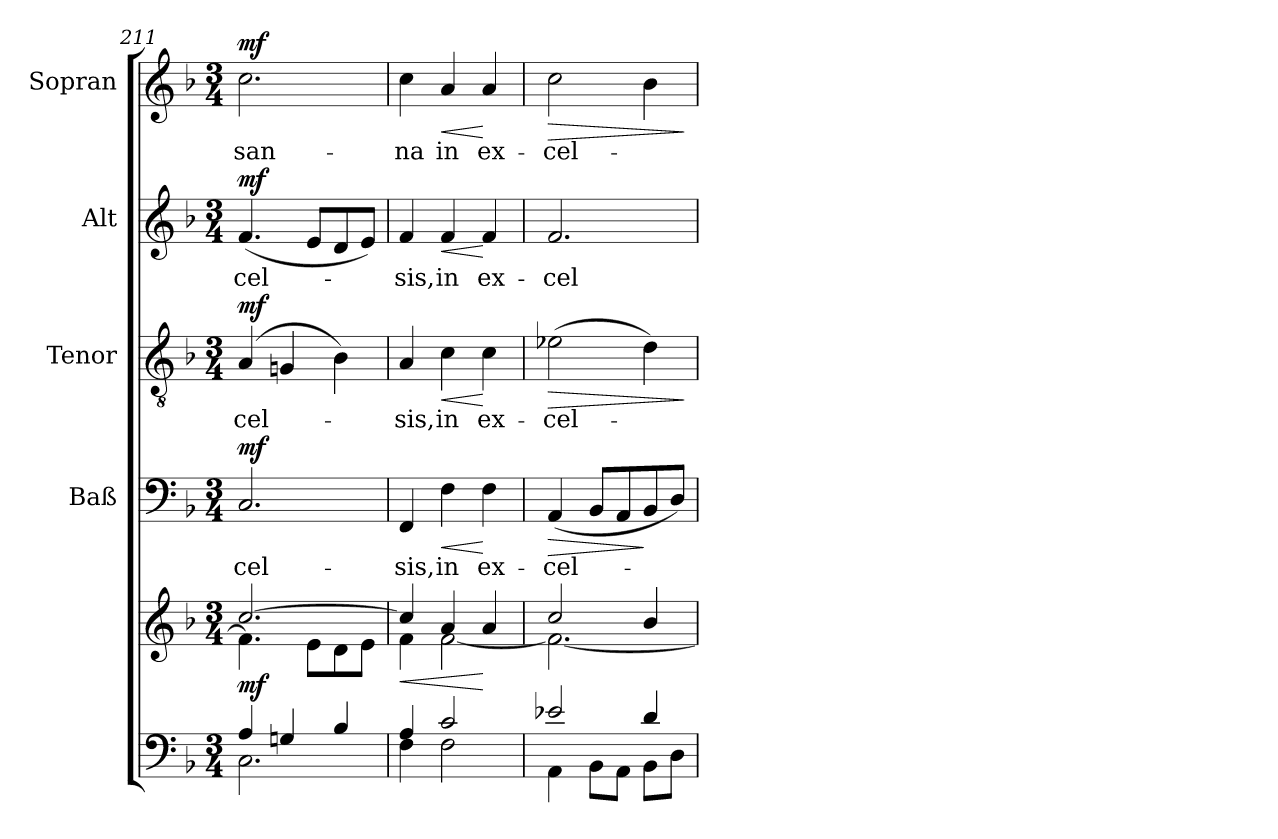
**kern	**kern	**dynam	**kern	**text	**dynam	**kern	**text	**dynam	**kern	**text	**dynam	**kern	**text	**dynam
*part5	*part5	*part5	*part4	*part4	*part4	*part3	*part3	*part3	*part2	*part2	*part2	*part1	*part1	*part1
*staff6	*staff5	*staff5/6	*staff4	*staff4	*staff4	*staff3	*staff3	*staff3	*staff2	*staff2	*staff2	*staff1	*staff1	*staff1
*	*	*	*I"Baß	*	*	*I"Tenor	*	*	*I"Alt	*	*	*I"Sopran	*	*
*	*	*	*I'Baß	*	*	*I'Ten	*	*	*I'Alt	*	*	*I'Sop	*	*
*clefF4	*clefG2	*	*clefF4	*	*	*clefGv2	*	*	*clefG2	*	*	*clefG2	*	*
*k[b-]	*k[b-]	*	*k[b-]	*	*	*k[b-]	*	*	*k[b-]	*	*	*k[b-]	*	*
*F:	*F:	*	*F:	*	*	*F:	*	*	*F:	*	*	*F:	*	*
*M3/4	*M3/4	*	*M3/4	*	*	*M3/4	*	*	*M3/4	*	*	*M3/4	*	*
=211	=211	=211	=211	=211	=211	=211	=211	=211	=211	=211	=211	=211	=211	=211
*^	*^	*	*	*	*	*	*	*	*	*	*	*	*	*
!	!	!	!	!LO:DY:b	!	!LO:LY:b	!LO:DY:a	!	!LO:LY:b	!LO:DY:a	!	!LO:LY:b	!LO:DY:a	!	!LO:LY:b	!LO:DY:a
4A/	2.C\	[>2.cc/	4.f\]	mf	2.C/	-cel-	mf	(4A/	-cel-	mf	(<4.f/	-cel-	mf	2.cc\	-san-	mf
4Gn/	.	.	.	.	.	.	.	4Gn/	.	.	.	.	.	.	.	.
.	.	.	8e\L	.	.	.	.	.	.	.	8e/L	.	.	.	.	.
4B-/	.	.	8d\	.	.	.	.	4B-\)	.	.	8d/	.	.	.	.	.
.	.	.	8e\J	.	.	.	.	.	.	.	8e/J)	.	.	.	.	.
=212	=212	=212	=212	=212	=212	=212	=212	=212	=212	=212	=212	=212	=212	=212	=212	=212
!	!	!	!	!LO:HP:b	!	!LO:LY:b	!	!	!LO:LY:b	!	!	!LO:LY:b	!	!	!LO:LY:b	!
4A/	4F\	4cc/]	4f\	<	4FF/	-sis,	.	4A/	-sis,	.	4f/	-sis,	.	4cc\	-na	.
!	!	!	!	!	!	!LO:LY:b	!LO:HP:b	!	!LO:LY:b	!LO:HP:b	!	!LO:LY:b	!LO:HP:b	!	!LO:LY:b	!LO:HP:b
2c/	2F\	4a/	[<2f\	.	4F\	in	<	4c\	in	<	4f/	in	<	4a/	in	<
!	!	!	!	!	!	!LO:LY:b	!	!	!LO:LY:b	!	!	!LO:LY:b	!	!	!LO:LY:b	!
.	.	4a/	.	[	4F\	ex-	[	4c\	ex-	[	4f/	ex-	[	4a/	ex-	[
=213	=213	=213	=213	=213	=213	=213	=213	=213	=213	=213	=213	=213	=213	=213	=213	=213
!	!	!	!	!	!	!LO:LY:b	!LO:HP:b	!	!LO:LY:b	!LO:HP:b	!	!LO:LY:b	!	!	!LO:LY:b	!LO:HP:b
2e-X/	4AA\	2cc/	2.f\_	.	(<4AA/	-cel-	>	(>2e-X\	-cel-	>	2.f/	-cel-	.	2cc\	-cel-	>
.	8BB-\L	.	.	.	8BB-/L	.	.	.	.	.	.	.	.	.	.	.
.	8AA\J	.	.	.	8AA/	.	.	.	.	.	.	.	.	.	.	.
4d/	8BB-\L	4b-/	.	.	8BB-/	.	]	4d\)	.	.	.	.	.	4b-\	.	.
.	8D\J	.	.	.	8D/J)	.	.	.	.	.	.	.	.	.	.	.
*v	*v	*	*	*	*	*	*	*	*	*	*	*	*	*	*	*
*	*v	*v	*	*	*	*	*	*	*	*	*	*	*	*	*
.	.	.	.	.	.	.	.	]	.	.	.	.	.	]
=	=	=	=	=	=	=	=	=	=	=	=	=	=	=
*-	*-	*-	*-	*-	*-	*-	*-	*-	*-	*-	*-	*-	*-	*-
